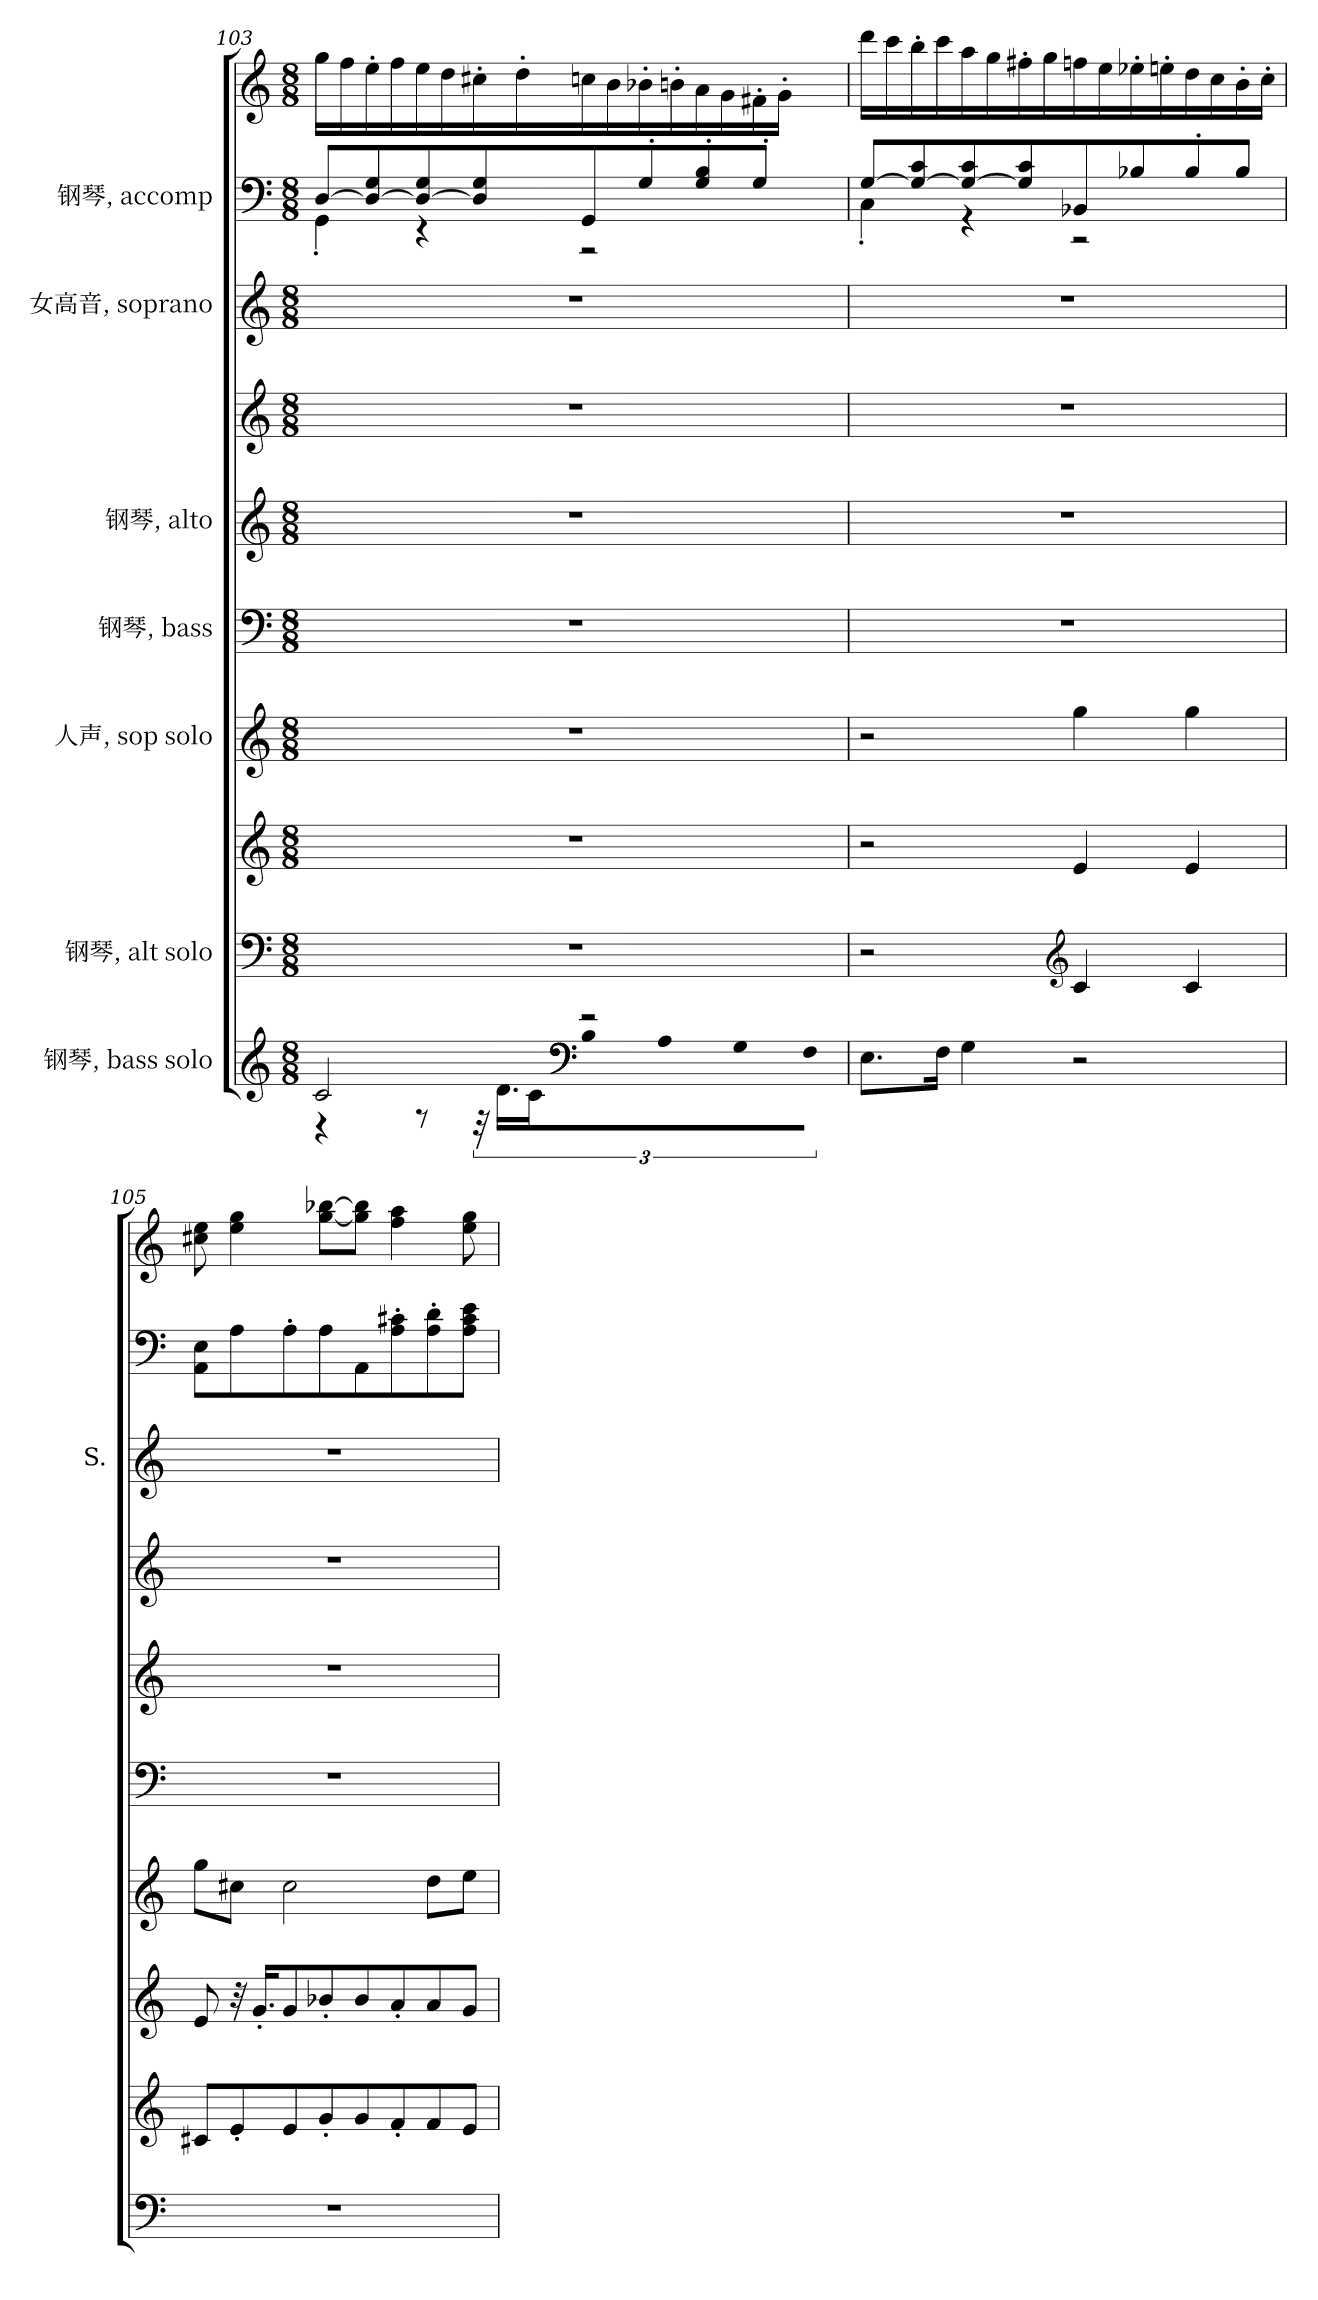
**kern	**kern	**kern	**kern	**kern	**kern	**kern	**kern	**kern	**kern
*part7	*part6	*part6	*part5	*part4	*part3	*part3	*part2	*part1	*part1
*staff10	*staff9	*staff8	*staff7	*staff6	*staff5	*staff4	*staff3	*staff2	*staff1
*I"钢琴, bass solo	*I"钢琴, alt solo	*	*I"人声, sop solo	*I"钢琴, bass	*I"钢琴, alto	*	*I"女高音, soprano	*I"钢琴, accomp	*
*	*	*	*	*	*	*	*I'S.	*	*
*clefG2	*clefF4	*clefG2	*clefG2	*clefF4	*clefG2	*clefG2	*clefG2	*clefF4	*clefG2
*k[]	*k[]	*k[]	*k[]	*k[]	*k[]	*k[]	*k[]	*k[]	*k[]
*M8/8	*M8/8	*M8/8	*M8/8	*M8/8	*M8/8	*M8/8	*M8/8	*M8/8	*M8/8
=103	=103	=103	=103	=103	=103	=103	=103	=103	=103
*^	*	*	*	*	*	*	*	*^	*
2c/	4r	1r	1r	1r	1r	1r	1r	1r	[8D/L	4GG'\	16gg\LL
.	.	.	.	.	.	.	.	.	.	.	16ff\
.	.	.	.	.	.	.	.	.	8D/_ 8G/	.	16ee'\
.	.	.	.	.	.	.	.	.	.	.	16ff\
.	8r	.	.	.	.	.	.	.	8D/_ 8G/	4r	16ee\
.	.	.	.	.	.	.	.	.	.	.	16dd\
.	48r	.	.	.	.	.	.	.	8D/] 8G/	.	16cc#X'\
.	24.d\LL	.	.	.	.	.	.	.	.	.	.
.	.	.	.	.	.	.	.	.	.	.	16dd'\
.	24c\J	.	.	.	.	.	.	.	.	.	.
*clefF4	*	*	*	*	*	*	*	*	*	*	*
2r	8B\	.	.	.	.	.	.	.	8GG/	2r	16ccn\
.	.	.	.	.	.	.	.	.	.	.	16b\
.	8A\	.	.	.	.	.	.	.	8G'/	.	16b-X'\
.	.	.	.	.	.	.	.	.	.	.	16bn'\
.	8G\	.	.	.	.	.	.	.	8G/' 8B/'	.	16a\
.	.	.	.	.	.	.	.	.	.	.	16g\
.	8F\J	.	.	.	.	.	.	.	8G'/J	.	16f#X'\
.	.	.	.	.	.	.	.	.	.	.	16g'\JJ
*v	*v	*	*	*	*	*	*	*	*	*	*
!!LO:PB:g=z
=104	=104	=104	=104	=104	=104	=104	=104	=104	=104	=104
8.E\L	2r	2r	2r	1r	1r	1r	1r	[8G/L	4C'\	16ddd\LL
.	.	.	.	.	.	.	.	.	.	16ccc\
.	.	.	.	.	.	.	.	8G/_ 8c/	.	16bb'\
16F\Jk	.	.	.	.	.	.	.	.	.	16ccc\
4G\	.	.	.	.	.	.	.	8G/_ 8c/	4r	16aa\
.	.	.	.	.	.	.	.	.	.	16gg\
.	.	.	.	.	.	.	.	8G/] 8c/	.	16ff#X'\
.	.	.	.	.	.	.	.	.	.	16gg\
*	*clefG2	*	*	*	*	*	*	*	*	*
2r	4c/	4e/	4gg\	.	.	.	.	8BB-X/	2r	16ffn\
.	.	.	.	.	.	.	.	.	.	16ee\
.	.	.	.	.	.	.	.	8B-X/	.	16ee-X'\
.	.	.	.	.	.	.	.	.	.	16een'\
.	4c/	4e/	4gg\	.	.	.	.	8B-'/	.	16dd\
.	.	.	.	.	.	.	.	.	.	16cc\
.	.	.	.	.	.	.	.	8B-/J	.	16b'\
.	.	.	.	.	.	.	.	.	.	16cc'\JJ
*	*	*	*	*	*	*	*	*v	*v	*
=105	=105	=105	=105	=105	=105	=105	=105	=105	=105
1r	8c#X/L	8e/	8gg\L	1r	1r	1r	1r	8AA\ 8E\L	8cc#X\ 8ee\
.	8e'/	32r	8cc#X\J	.	.	.	.	8A\	4ee\ 4gg\
.	.	16.g'/KL	.	.	.	.	.	.	.
.	8e/	8g/	2cc#\	.	.	.	.	8A'\	.
.	8g'/	8b-X'/	.	.	.	.	.	8A\	[8gg\ [8bb-X\L
.	8g/	8b-/	.	.	.	.	.	8AA\	8gg\] 8bb-\]J
.	8f'/	8a'/	.	.	.	.	.	8A\' 8c#X\'	4ff\ 4aa\
.	8f/	8a/	8dd\L	.	.	.	.	8A\' 8d\'	.
.	8e/J	8g/J	8ee\J	.	.	.	.	8A\ 8c#\ 8e\J	8ee\ 8gg\
=	=	=	=	=	=	=	=	=	=
*-	*-	*-	*-	*-	*-	*-	*-	*-	*-
